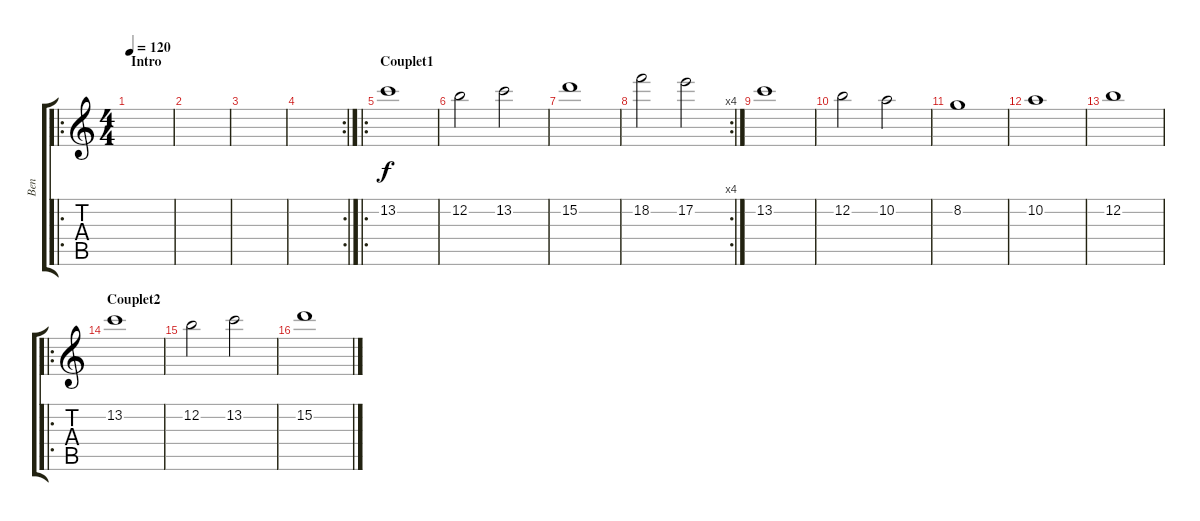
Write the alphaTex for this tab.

\track ("Ben" "Ben") {instrument acousticguitarnylon}
\staff {score tabs}
\tuning (E4 B3 G3 D3 A2 E2) {hide}
\ro
\ts (4 4)
\section ("" "Intro")
\tempo 120
\clef g2
\ks c
|
|
|
\rc 2
|
\ro
\section ("" "Couplet1")
13.2.1 |
12.2.2 13.2.2 |
15.2.1 |
\rc 4
18.2.2 17.2.2 |
13.2.1 |
12.2.2 10.2.2 |
8.2.1 |
10.2.1 |
12.2.1 |
\ro
\section ("" "Couplet2")
13.2.1 |
12.2.2 13.2.2 |
15.2.1
